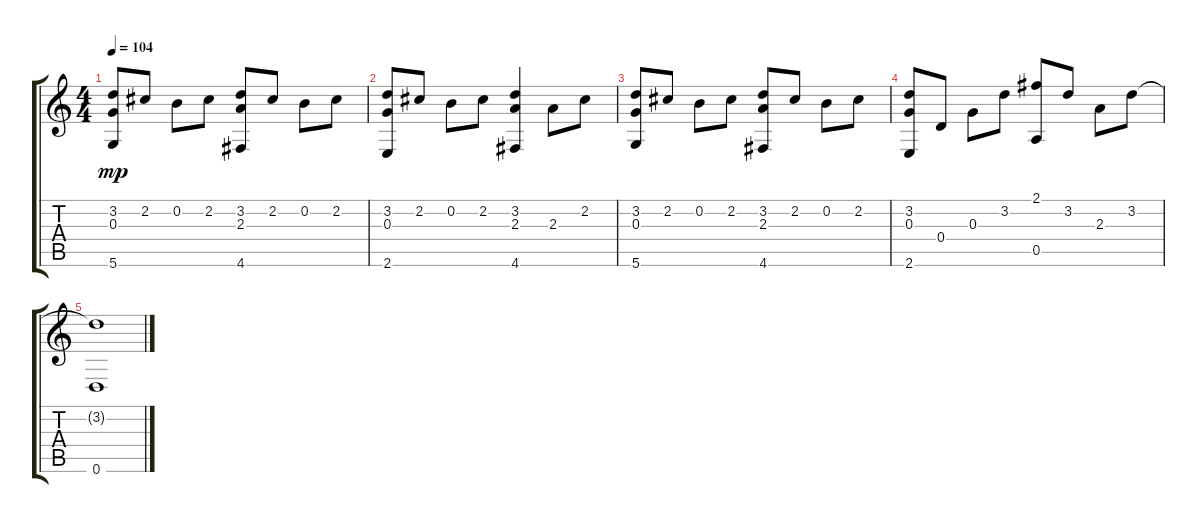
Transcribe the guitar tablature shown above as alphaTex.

\track "" {instrument acousticguitarnylon}
\staff {score tabs}
\tuning (E4 B3 G3 D3 A2 D2) {hide}
\ts (4 4)
\tempo 104
\clef g2
\ks c
(3.2 0.3 5.6).8{dy mp} 2.2.8 0.2.8 2.2.8 (3.2 2.3 4.6).8 2.2.8 0.2.8 2.2.8 |
(3.2 0.3 2.6).8 2.2.8 0.2.8 2.2.8 (3.2 2.3 4.6).4 2.3.8 2.2.8 |
(3.2 0.3 5.6).8 2.2.8 0.2.8 2.2.8 (3.2 2.3 4.6).8 2.2.8 0.2.8 2.2.8 |
(3.2 0.3 2.6).8 0.4.8 0.3.8 3.2.8 (2.1 0.5).8 3.2.8 2.3.8 3.2.8 |
(3.2{t} 0.6).1
